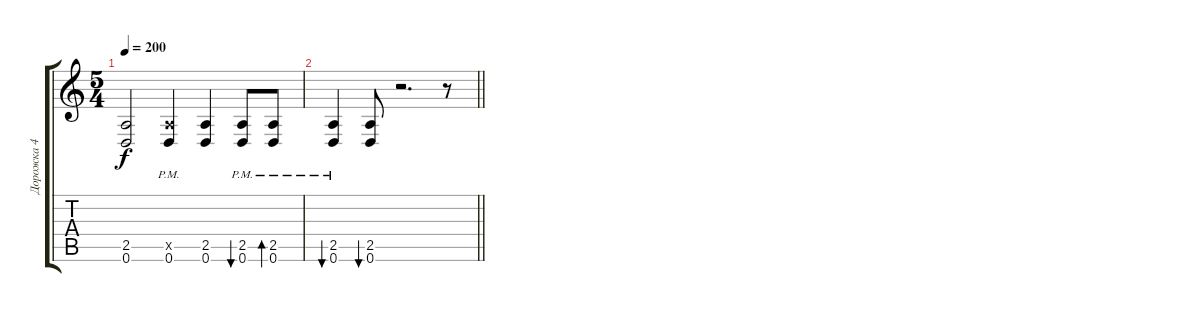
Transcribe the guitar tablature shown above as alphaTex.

\track ("Дорожка 4" "Дорожка 4") {instrument distortionguitar}
\staff {score tabs}
\tuning (D4 A3 F3 C3 G2 D2) {hide}
\ts (5 4)
\tempo 200
\clef g2
\ks c
(2.5 0.6).2{dy f} (2.5{x} 0.6{pm}).4 (2.5 0.6).4 (2.5{pm} 0.6{pm}).8{bu 240} (2.5{pm} 0.6{pm}).8{bd 240} |
\barLineRight lightlight
(2.5{pm} 0.6{pm}).4{bu 240} (2.5 0.6).8{bu 240} r.2{d} r.8
